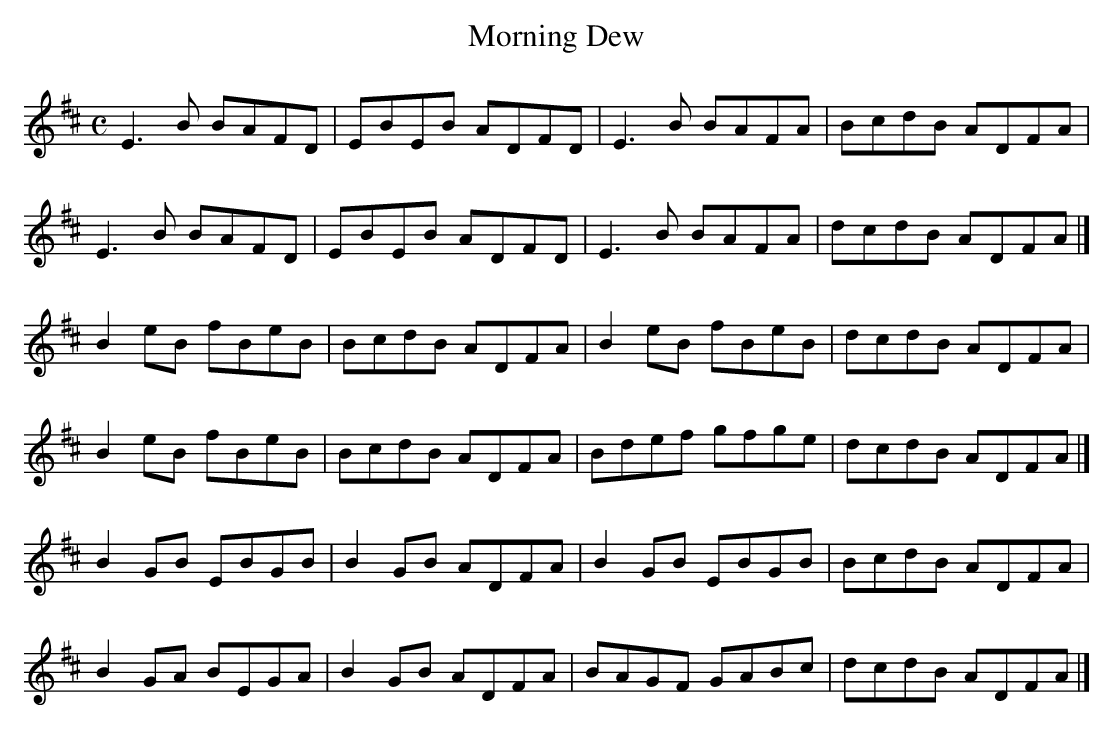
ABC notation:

X:1
T:Morning Dew
M:C
L:1/8
K:E Dorian
E3B BAFD|EBEB ADFD|E3B BAFA|BcdB ADFA|!
E3B BAFD|EBEB ADFD|E3B BAFA|dcdB ADFA|]!
B2eB fBeB|BcdB ADFA|B2eB fBeB|dcdB ADFA|!
B2eB fBeB|BcdB ADFA|Bdef gfge|dcdB ADFA|]!
B2GB EBGB|B2GB ADFA|B2GB EBGB|BcdB ADFA|!
B2GA BEGA|B2GB ADFA|BAGF GABc|dcdB ADFA|]!
